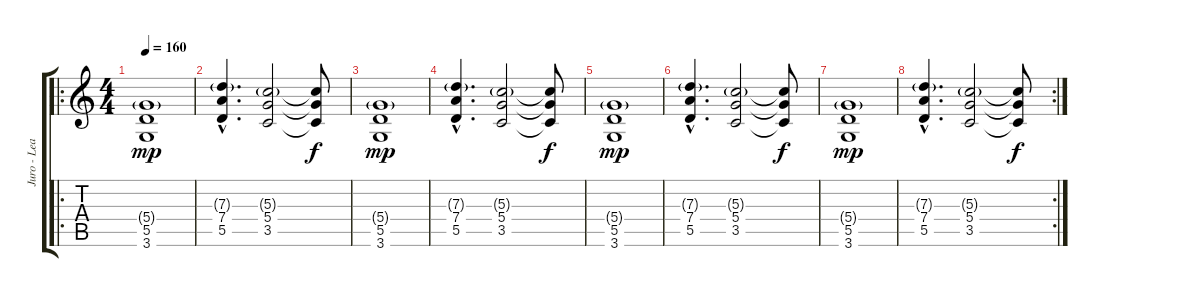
\track ("Juro - Lead" "Juro - Lea") {instrument overdrivenguitar}
\staff {score tabs}
\tuning (E4 B3 G3 D3 A2 E2) {hide}
\ro
\ts (4 4)
\tempo 160
\clef g2
\ks c
(5.4{g} 5.5 3.6).1{dy mp volume 13 instrument distortionguitar} |
(7.3{g hac} 7.4{hac} 5.5{hac}).4{d} (5.3{g} 5.4 3.5).2 (5.3{t} 5.4{t} 3.5{t}).8{dy f} |
(5.4{g} 5.5 3.6).1{dy mp} |
(7.3{g hac} 7.4{hac} 5.5{hac}).4{d} (5.3{g} 5.4 3.5).2 (5.3{t} 5.4{t} 3.5{t}).8{dy f} |
(5.4{g} 5.5 3.6).1{dy mp} |
(7.3{g hac} 7.4{hac} 5.5{hac}).4{d} (5.3{g} 5.4 3.5).2 (5.3{t} 5.4{t} 3.5{t}).8{dy f} |
(5.4{g} 5.5 3.6).1{dy mp} |
\rc 2
(7.3{g hac} 7.4{hac} 5.5{hac}).4{d} (5.3{g} 5.4 3.5).2 (5.3{t} 5.4{t} 3.5{t}).8{dy f}
